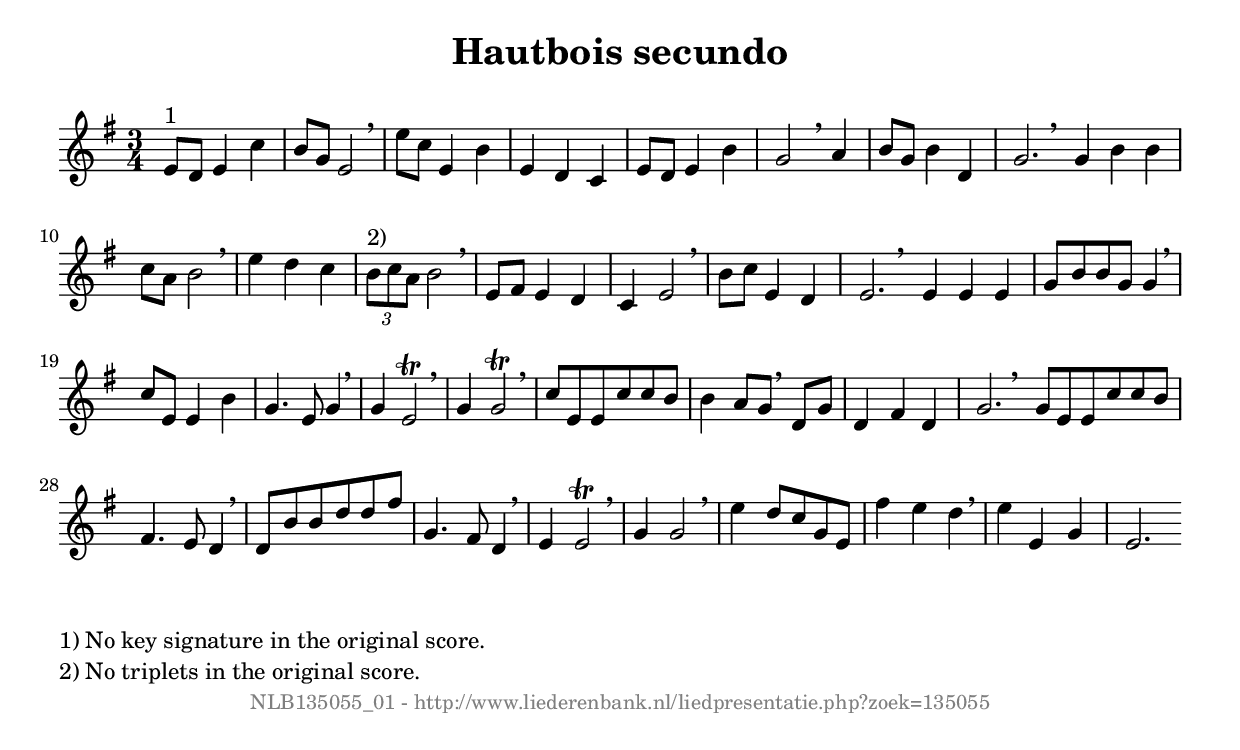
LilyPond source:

%
% produced by wce2krn 1.64 (7 June 2014)
%
\version"2.16"
#(append! paper-alist '(("long" . (cons (* 210 mm) (* 2000 mm)))))
#(set-default-paper-size "long")
sb = {\breathe}
mBreak = {\breathe }
bBreak = {\breathe }
x = {\once\override NoteHead #'style = #'cross }
gl=\glissando
itime={\override Staff.TimeSignature #'stencil = ##f }
ficta = {\once\set suggestAccidentals = ##t}
fine = {\once\override Score.RehearsalMark #'self-alignment-X = #1 \mark \markup {\italic{Fine}}}
dc = {\once\override Score.RehearsalMark #'self-alignment-X = #1 \mark \markup {\italic{D.C.}}}
dcf = {\once\override Score.RehearsalMark #'self-alignment-X = #1 \mark \markup {\italic{D.C. al Fine}}}
dcc = {\once\override Score.RehearsalMark #'self-alignment-X = #1 \mark \markup {\italic{D.C. al Coda}}}
ds = {\once\override Score.RehearsalMark #'self-alignment-X = #1 \mark \markup {\italic{D.S.}}}
dsf = {\once\override Score.RehearsalMark #'self-alignment-X = #1 \mark \markup {\italic{D.S. al Fine}}}
dsc = {\once\override Score.RehearsalMark #'self-alignment-X = #1 \mark \markup {\italic{D.S. al Coda}}}
pv = {\set Score.repeatCommands = #'((volta "1"))}
sv = {\set Score.repeatCommands = #'((volta "2"))}
tv = {\set Score.repeatCommands = #'((volta "3"))}
qv = {\set Score.repeatCommands = #'((volta "4"))}
xv = {\set Score.repeatCommands = #'((volta #f))}
\header{ tagline = ""
title = "Hautbois secundo"
}
\score {{
\key e \minor
\relative g'
{
\set melismaBusyProperties = #'()
\time 3/4
\tempo 4=120
\override Score.MetronomeMark #'transparent = ##t
\override Score.RehearsalMark #'break-visibility = #(vector #t #t #f)
e8^"1" d e4 c' b8 g e2 \sb e'8 c e,4 b' e, d c e8 d e4 b' g2 \sb a4 b8 g b4 d, g2. \bar ":|:" \bBreak
g4 b b c8 a b2 \sb e4 d c \times 2/3 {b8^"2)" c a} b2 \sb e,8 fis e4 d c e2 \sb b'8 c e,4 d e2. \bar ":|:" \bBreak
e4 e e g8 b b g g4 \sb c8 e, e4 b' g4. e8 g4 \sb g e2^\trill \mBreak \bar "|"
g4 g2^\trill \sb c8 e, e c' c b b4 a8 g \sb d g d4 fis d g2. \bar ":|:" \bBreak
g8 e e c' c b fis4. e8 d4 \sb d8 b' b d d fis g,4. fis8 d4 \sb e e2^\trill \mBreak \bar "|"
g4 g2 \sb e'4 d8 c g e fis'4 e d \sb e e, g e2. \bar ":|"
 }}
 \midi { }
 \layout {
            indent = 0.0\cm
}
}
\markup { \wordwrap-string #" 
1) No key signature in the original score.

2) No triplets in the original score.
"}
\markup { \vspace #0 } \markup { \with-color #grey \fill-line { \center-column { \smaller "NLB135055_01 - http://www.liederenbank.nl/liedpresentatie.php?zoek=135055" } } }
